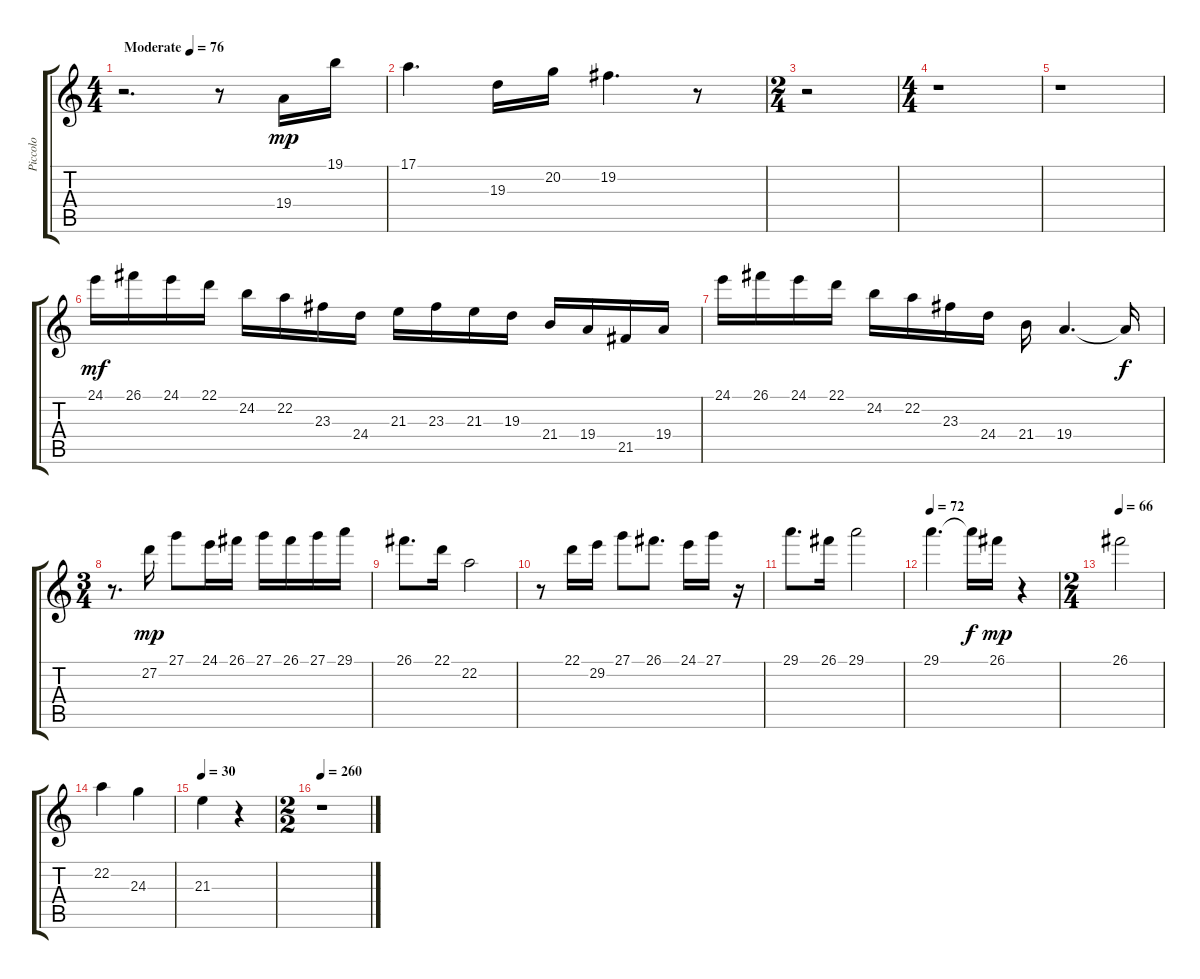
\track ("Piccolo" "Piccolo") {instrument piccolo}
\staff {score tabs}
\tuning (E4 B3 G3 D3 A2 E2) {hide}
\ts (4 4)
\tempo (76 "Moderate")
\clef g2
\ks c
r.2{d dy mp instrument piccolo} r.8 19.4.16 19.1.16 |
17.1.4{d} 19.3.16 20.2.16 19.2.4{d} r.8 |
\ts (2 4)
r.2 |
\ts (4 4)
r.1 |
r.1 |
24.1.16{dy mf} 26.1.16 24.1.16 22.1.16 24.2.16 22.2.16 23.3.16 24.4.16 21.3.16 23.3.16 21.3.16 19.3.16 21.4.16 19.4.16 21.5.16 19.4.16 |
24.1.16 26.1.16 24.1.16 22.1.16 24.2.16 22.2.16 23.3.16 24.4.16 21.4.16 19.4.4{d} 19.4{t}.16{dy f} |
\ts (3 4)
r.8{d} 27.2.16{dy mp} 27.1.8 24.1.16 26.1.16 27.1.16 26.1.16 27.1.16 29.1.16 |
26.1.8{d} 22.1.16 22.2.2 |
r.8 22.1.16 29.2.16 27.1.8 26.1.8{d} 24.1.16 27.1.16 r.16 |
29.1.8{d} 26.1.16 29.1.2 |
\tempo 72
29.1.4{d} 29.1{t}.16{dy f} 26.1.16{dy mp} r.4 |
\ts (2 4)
\tempo 66
26.1.2 |
22.2.4 24.3.4 |
\tempo 30
21.3.4 r.4 |
\ts (2 2)
\tempo 260
r.1
